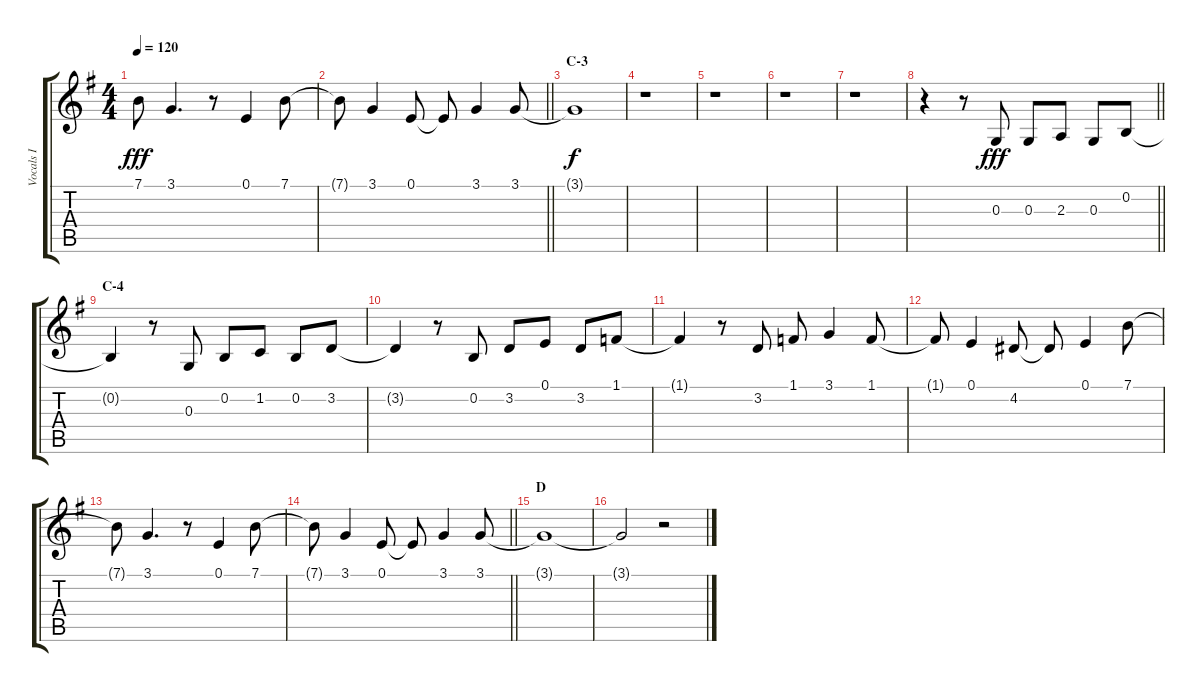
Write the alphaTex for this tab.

\track ("Vocals I" "Vocals I") {instrument voiceoohs}
\staff {score tabs}
\tuning (E4 B3 G3 D3 A2 E2) {hide}
\ts (4 4)
\tempo 120
\clef g2
\ks g
7.1{t}.8{dy fff} 3.1.4{d} r.8 0.1.4 7.1.8 |
\barLineRight lightlight
7.1{t}.8 3.1.4 0.1.8 0.1{t}.8 3.1.4 3.1.8 |
\section ("" "C-3")
3.1{t}.1{dy f} |
r.1 |
r.1 |
r.1 |
r.1 |
\barLineRight lightlight
r.4 r.8 0.3.8{dy fff} 0.3.8 2.3.8 0.3.8 0.2.8 |
\section ("" "C-4")
0.2{t}.4 r.8 0.3.8 0.2.8 1.2.8 0.2.8 3.2.8 |
3.2{t}.4 r.8 0.2.8 3.2.8 0.1.8 3.2.8 1.1.8 |
1.1{t}.4 r.8 3.2.8 1.1.8 3.1.4 1.1.8 |
1.1{t}.8 0.1.4 4.2.8 4.2{t}.8 0.1.4 7.1.8 |
7.1{t}.8 3.1.4{d} r.8 0.1.4 7.1.8 |
\barLineRight lightlight
7.1{t}.8 3.1.4 0.1.8 0.1{t}.8 3.1.4 3.1.8 |
\section ("" "D")
3.1{t}.1 |
3.1{t}.2 r.2
